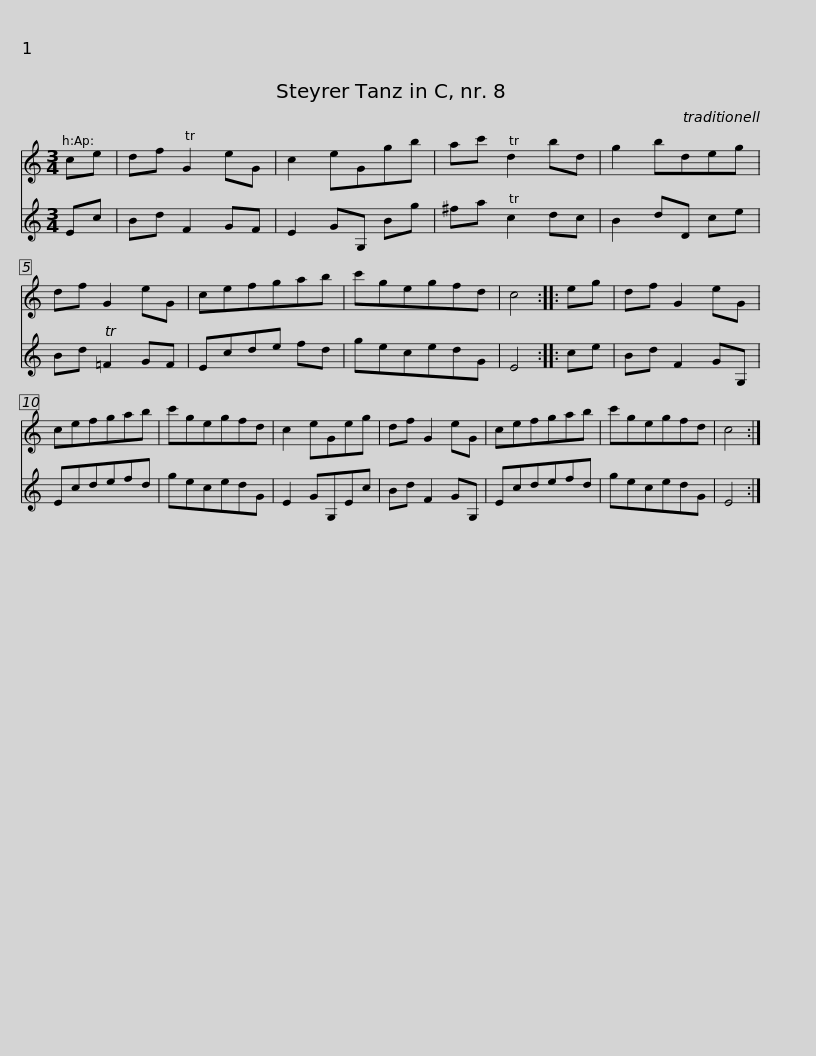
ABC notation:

X:1
%%score 1 2
L:1/8
M:3/4
I:linebreak $
K:C
V:1 treble
V:2 treble
V:1
 ce | df TG2 eG | c2 eGgb | ac' Td2 bd | g2 bdeg | %5
 df G2 eG | cefgab | c'gegfd | c4 ::$ eg | %10
 df G2 eG | cefgab | c'gegfd | c2 eGeg | df G2 eG | %15
 cefgab | c'gegfd | c4 :| %18
V:2
 Ec | Bd F2 GF | E2 GG, Bg | ^fa Tc2 dc | B2 dD ce | %5
 Bd T=F2 GF | Ecde fd | gecedG | E4 ::$ ce | %10
 Bd F2 GG, | Ecdefd | gecedG | E2 GG,Ec | Bd F2 GG, | %15
 Ecdefd | gecedG | E4 :| %18
